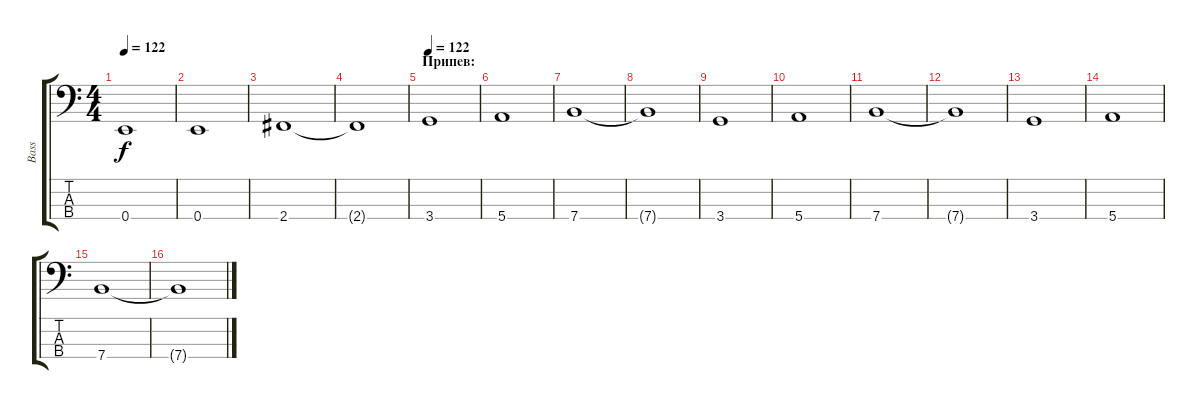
\track ("Bass" "Bass") {instrument electricbasspick}
\staff {score tabs}
\tuning (G2 D2 A1 E1) {hide}
\ts (4 4)
\tempo 122
\clef f4
\ks c
0.4.1{dy f} |
0.4.1 |
2.4.1 |
2.4{t}.1 |
\section ("" "Припев:")
\tempo 122
3.4.1 |
5.4.1 |
7.4.1 |
7.4{t}.1 |
3.4.1 |
5.4.1 |
7.4.1 |
7.4{t}.1 |
3.4.1 |
5.4.1 |
7.4.1 |
7.4{t}.1
